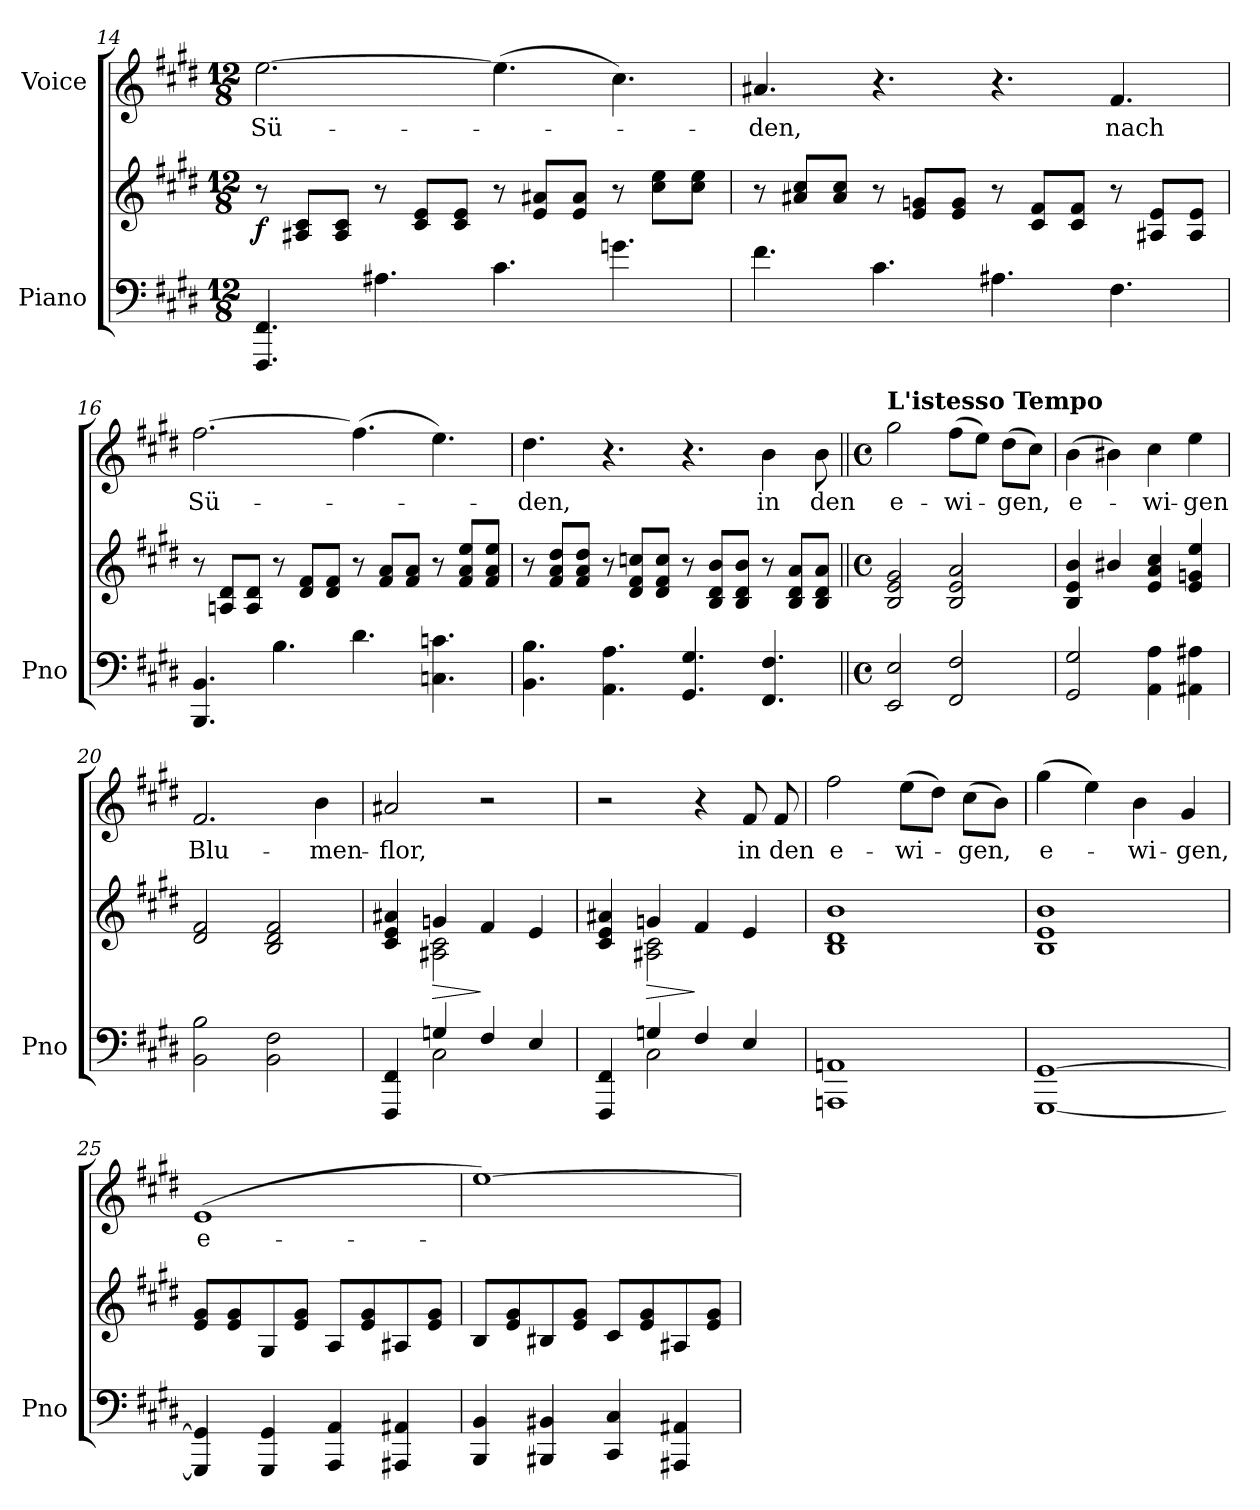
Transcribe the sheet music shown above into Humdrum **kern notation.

**kern	**kern	**dynam	**kern	**text
*part2	*part2	*part2	*part1	*part1
*staff3	*staff2	*staff2/3	*staff1	*staff1
*I"Piano	*	*	*I"Voice	*
*I'Pno	*	*	*	*
*clefF4	*clefG2	*	*clefG2	*
*k[f#c#g#d#]	*k[f#c#g#d#]	*	*k[f#c#g#d#]	*
*M12/8	*M12/8	*	*M12/8	*
=14	=14	=14	=14	=14
!	!	!LO:DY:b	!	!
4.FFF#/ 4.FF#/	8r	f	[2.ee\	Sü-
.	8A#X/ 8c#/L	.	.	.
.	8A#/ 8c#/J	.	.	.
4.A#X\	8r	.	.	.
.	8c#/ 8e/L	.	.	.
.	8c#/ 8e/J	.	.	.
4.c#\	8r	.	(4.ee\]	.
.	8e/ 8a#X/L	.	.	.
.	8e/ 8a#/J	.	.	.
4.gn\	8r	.	4.cc#\)	.
.	8cc#\ 8ee\L	.	.	.
.	8cc#\ 8ee\J	.	.	.
=15	=15	=15	=15	=15
4.f#\	8r	.	4.a#X/	-den,
.	8a#X/ 8cc#/L	.	.	.
.	8a#/ 8cc#/J	.	.	.
4.c#\	8r	.	4.r	.
.	8e/ 8gn/L	.	.	.
.	8e/ 8g/J	.	.	.
4.A#X\	8r	.	4.r	.
.	8c#/ 8f#/L	.	.	.
.	8c#/ 8f#/J	.	.	.
4.F#\	8r	.	4.f#/	nach
.	8A#X/ 8e/L	.	.	.
.	8A#/ 8e/J	.	.	.
=16	=16	=16	=16	=16
4.BBB/ 4.BB/	8r	.	[2.ff#\	Sü-
.	8An/ 8d#/L	.	.	.
.	8A/ 8d#/J	.	.	.
4.B\	8r	.	.	.
.	8d#/ 8f#/L	.	.	.
.	8d#/ 8f#/J	.	.	.
4.d#\	8r	.	(4.ff#\]	.
.	8f#/ 8a/L	.	.	.
.	8f#/ 8a/J	.	.	.
4.Cn\ 4.cn\	8r	.	4.ee\)	.
.	8f#/ 8a/ 8ee/L	.	.	.
.	8f#/ 8a/ 8ee/J	.	.	.
=17	=17	=17	=17	=17
4.BB\ 4.B\	8r	.	4.dd#\	-den,
.	8f#/ 8a/ 8dd#/L	.	.	.
.	8f#/ 8a/ 8dd#/J	.	.	.
4.AA\ 4.A\	8r	.	4.r	.
.	8d#/ 8f#/ 8ccn/L	.	.	.
.	8d#/ 8f#/ 8cc/J	.	.	.
4.GG#/ 4.G#/	8r	.	4.r	.
.	8B/ 8d#/ 8b/L	.	.	.
.	8B/ 8d#/ 8b/J	.	.	.
4.FF#/ 4.F#/	8r	.	4b\	in
.	8B/ 8d#/ 8a/L	.	.	.
.	8B/ 8d#/ 8a/J	.	8b\	den
=18||	=18||	=18||	=18||	=18||
*M4/4	*M4/4	*	*M4/4	*
*met(c)	*met(c)	*	*met(c)	*
!	!	!	!LO:TX:a:B:t=L'istesso Tempo	!
2EE/ 2E/	2B/ 2e/ 2g#/	.	2gg#\	e-
2FF#/ 2F#/	2B/ 2e/ 2a/	.	(8ff#\L	-wi-
.	.	.	8ee\J)	.
.	.	.	(8dd#\L	-gen,
.	.	.	8cc#\J)	.
=19	=19	=19	=19	=19
2GG#/ 2G#/	4B/ 4e/ 4b/	.	(4b\	e-
.	4b#X/	.	4b#X\)	.
4AA\ 4A\	4e/ 4a/ 4cc#/	.	4cc#\	-wi-
4AA#X\ 4A#X\	4e/ 4gn/ 4ee/	.	4ee\	-gen
=20	=20	=20	=20	=20
2BB\ 2B\	2d#/ 2f#/	.	2.f#/	Blu-
2BB\ 2F#\	2B/ 2d#/ 2f#/	.	.	.
.	.	.	4b\	-men-
=21	=21	=21	=21	=21
*^	*^	*	*	*
4FFF#/ 4FF#/	4ryy	4c#/ 4e/ 4a#X/	4ryy	.	2a#X/	-flor,
!	!	!	!	!LO:HP:b	!	!
4Gn/	2C#\	4gn/	2A#X\ 2c#\	>	.	.
4F#/	.	4f#/	.	]	2r	.
4E/	4ryy	4e/	4ryy	.	.	.
=22	=22	=22	=22	=22	=22	=22
4FFF#/ 4FF#/	4ryy	4c#/ 4e/ 4a#X/	4ryy	.	2r	.
!	!	!	!	!LO:HP:b	!	!
4Gn/	2C#\	4gn/	2A#X\ 2c#\	>	.	.
4F#/	.	4f#/	.	]	4r	.
4E/	4ryy	4e/	4ryy	.	8f#/	in
.	.	.	.	.	8f#/	den
*v	*v	*	*	*	*	*
*	*v	*v	*	*	*
=23	=23	=23	=23	=23
1AAAn 1AAn	1B 1d# 1b	.	2ff#\	e-
.	.	.	(8ee\L	-wi-
.	.	.	8dd#\J)	.
.	.	.	(8cc#\L	-gen,
.	.	.	8b\J)	.
=24	=24	=24	=24	=24
[1GGG# [1GG#	1B 1e 1b	.	(4gg#\	e-
.	.	.	4ee\)	.
.	.	.	4b\	-wi-
.	.	.	4g#/	-gen,
=25	=25	=25	=25	=25
4GGG#/] 4GG#/]	8e/ 8g#/L	.	(1e	e-
.	8e/ 8g#/	.	.	.
4GGG#/ 4GG#/	8G#/	.	.	.
.	8e/ 8g#/J	.	.	.
4AAA/ 4AA/	8A/L	.	.	.
.	8e/ 8g#/	.	.	.
4AAA#X/ 4AA#X/	8A#X/	.	.	.
.	8e/ 8g#/J	.	.	.
=26	=26	=26	=26	=26
4BBB/ 4BB/	8B/L	.	[1ee)	.
.	8e/ 8g#/	.	.	.
4BBB#X/ 4BB#X/	8B#X/	.	.	.
.	8e/ 8g#/J	.	.	.
4CC#/ 4C#/	8c#/L	.	.	.
.	8e/ 8g#/	.	.	.
4AAA#X/ 4AA#X/	8A#X/	.	.	.
.	8e/ 8g#/J	.	.	.
=	=	=	=	=
*-	*-	*-	*-	*-
